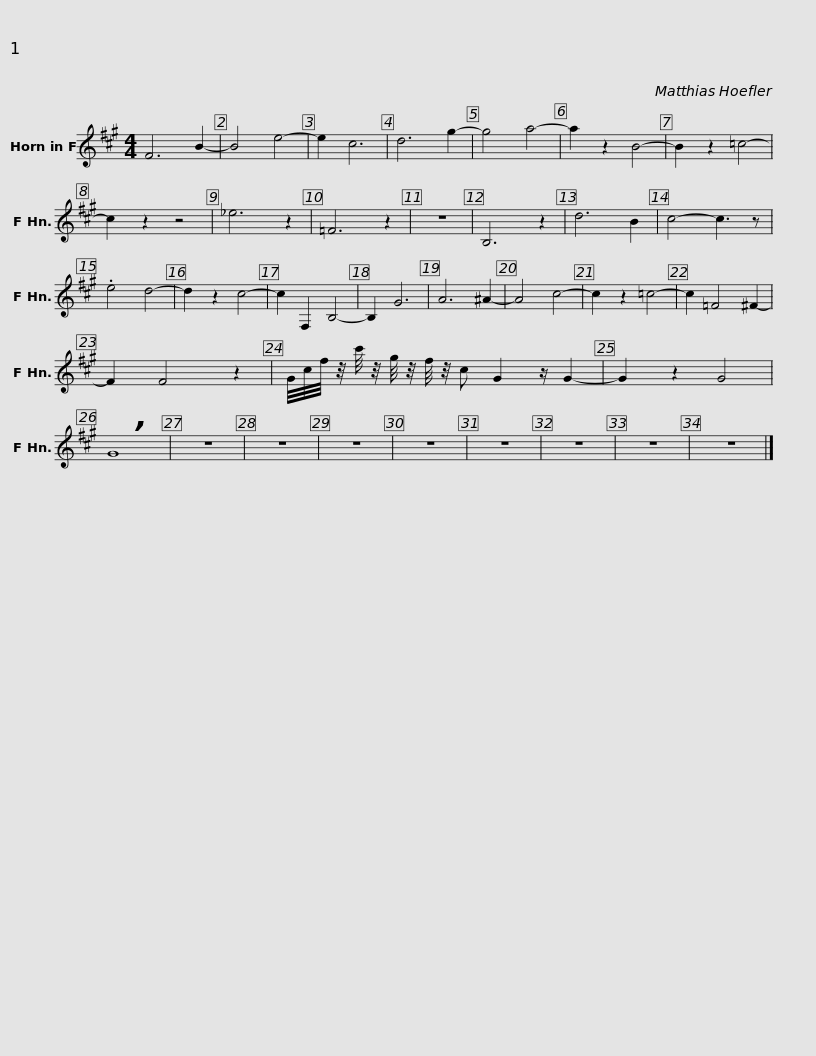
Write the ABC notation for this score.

X:1
L:1/8
M:4/4
I:linebreak $
K:none
V:1 treble transpose=-7
V:1
[K:A] F6 B2- | B4 e4- | e2 c6 | d6 g2- | g4 a4- | %5
 a2 z2 B4- | B2 z2 =c4- | c2 z2 z4 | _e6 z2 | =F6 z2 | %10
 z8 | B,6 z2 | d6 B2 |$ c4- c3 z | .e4 d4- | %15
 d2 z2 c4- | c2 F,2 B,4- | B,2 G6 | A6 ^A2- | A4 c4- | %20
 c2 z2 =c4- | c2 =F4 ^F2- | F2 F4 z2 |$ G/4c/4f/4 z/4 c'/4 z/4 g/4 z/4 f/4 z/4 c G2 z/ G2- | G2 z2 G4 | %25
 !breath!G8 | z8 | z8 | z8 | z8 | %30
 z8 | z8 | z8 | z8 |] %34
